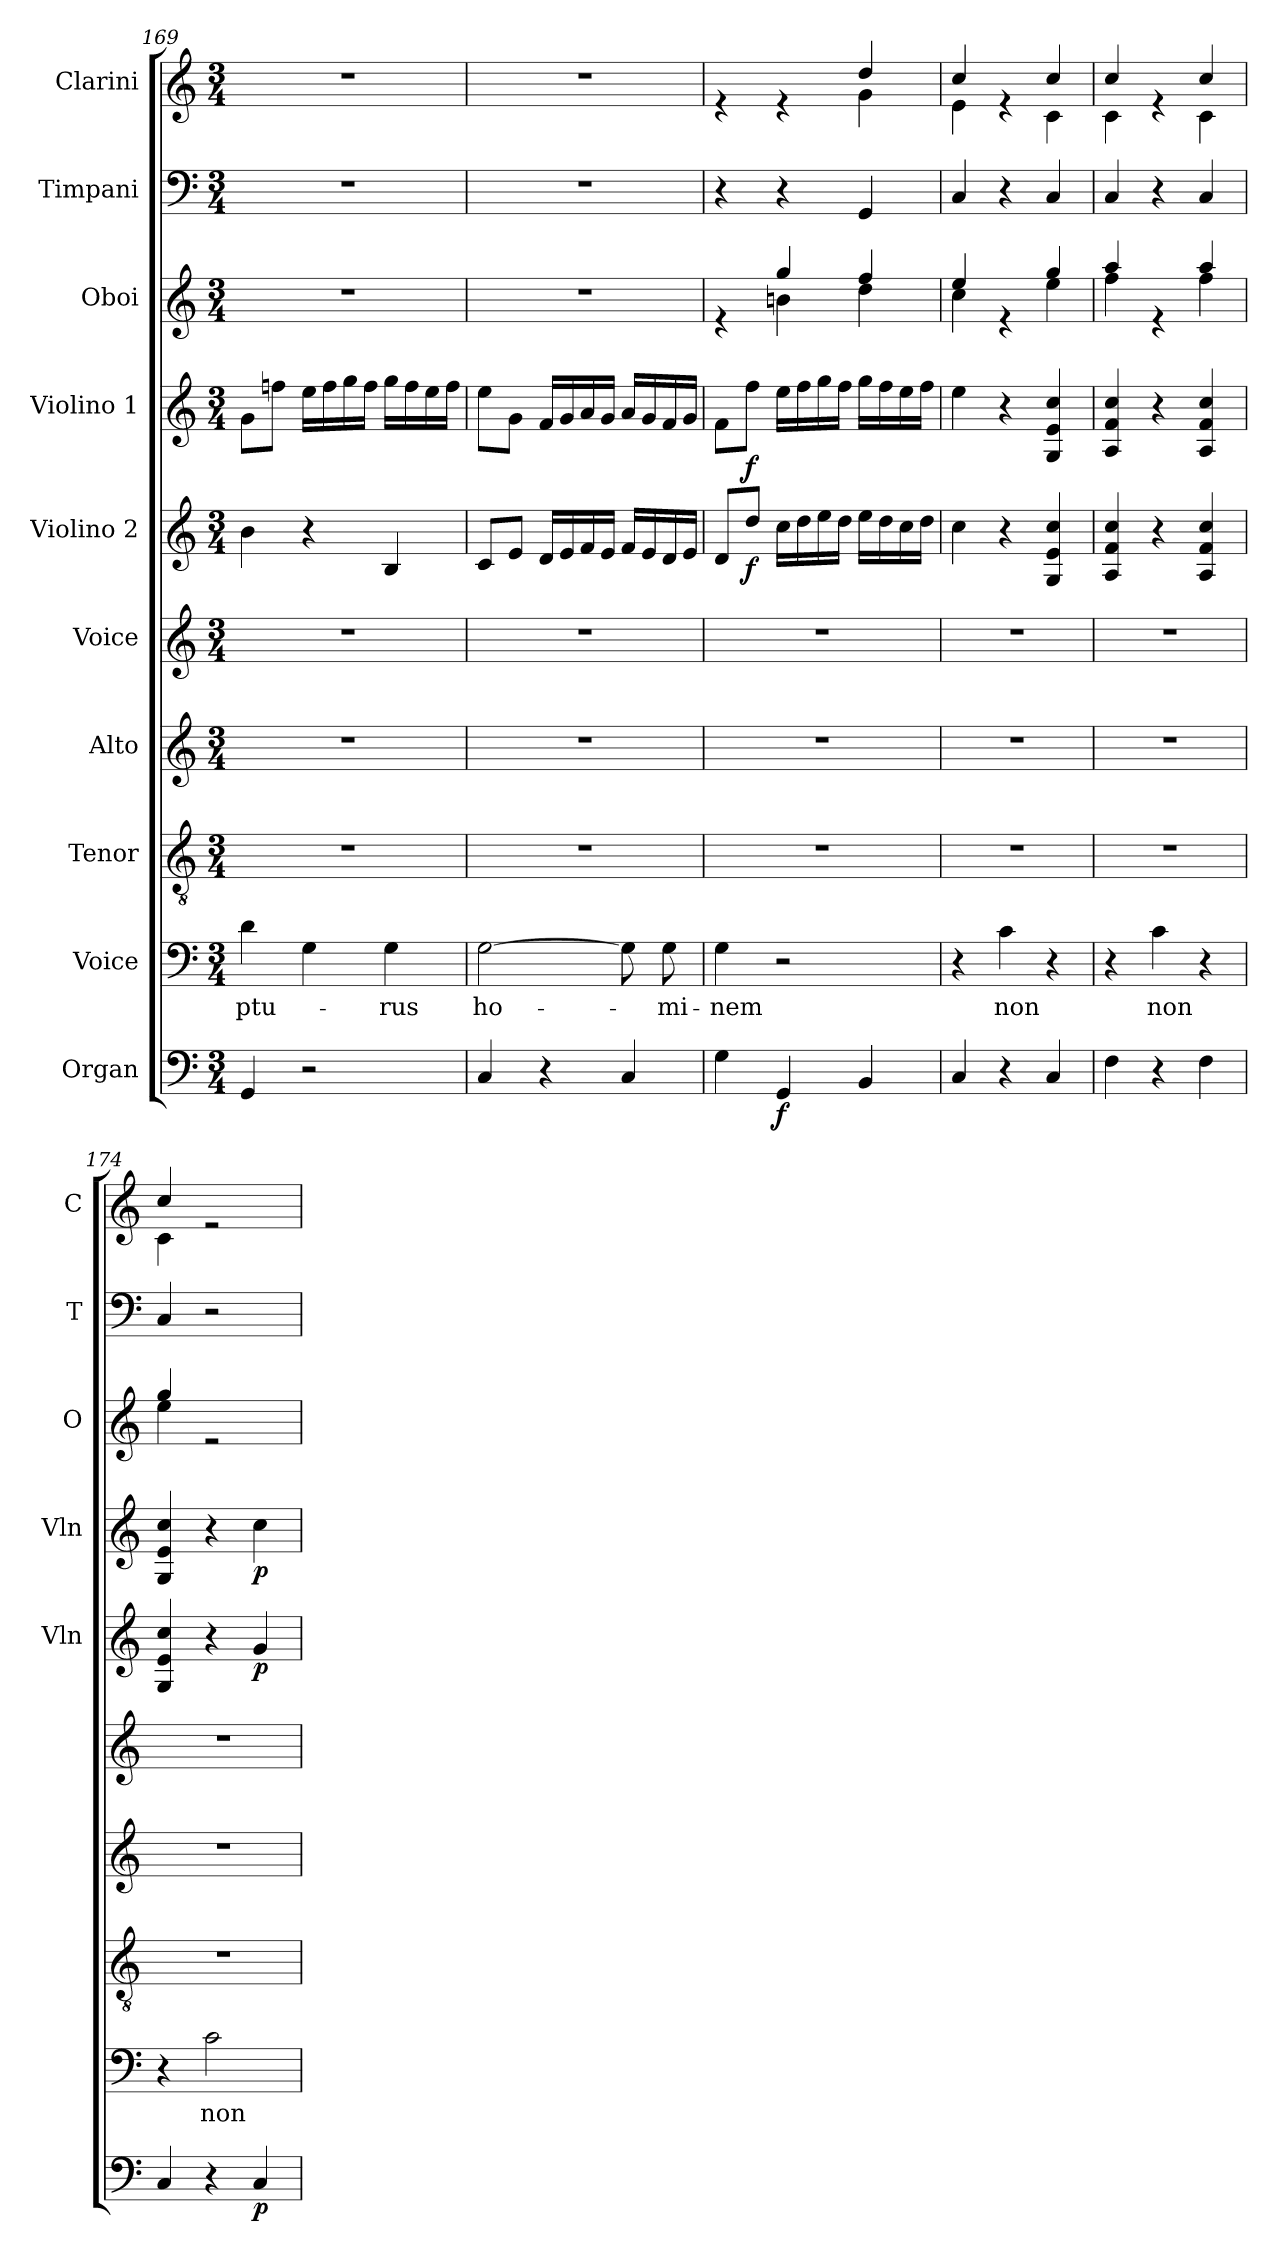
**kern	**dynam	**kern	**text	**kern	**kern	**kern	**kern	**dynam	**kern	**dynam	**kern	**kern	**kern
*part10	*part10	*part9	*part9	*part8	*part7	*part6	*part5	*part5	*part4	*part4	*part3	*part2	*part1
*staff10	*staff10	*staff9	*staff9	*staff8	*staff7	*staff6	*staff5	*staff5	*staff4	*staff4	*staff3	*staff2	*staff1
*I"Organ	*	*I"Voice	*	*I"Tenor	*I"Alto	*I"Voice	*I"Violino 2	*	*I"Violino 1	*	*I"Oboi	*I"Timpani	*I"Clarini
*	*	*	*	*	*	*	*I'Vln	*	*I'Vln	*	*I'O	*I'T	*I'C
!!LO:LB:g=z
*clefF4	*	*clefF4	*	*clefGv2	*clefG2	*clefG2	*clefG2	*	*clefG2	*	*clefG2	*clefF4	*clefG2
*k[]	*	*k[]	*	*k[]	*k[]	*k[]	*k[]	*	*k[]	*	*k[]	*k[]	*k[]
*M3/4	*	*M3/4	*	*M3/4	*M3/4	*M3/4	*M3/4	*	*M3/4	*	*M3/4	*M3/4	*M3/4
=169	=169	=169	=169	=169	=169	=169	=169	=169	=169	=169	=169	=169	=169
!	!	!	!LO:LY:b	!	!	!	!	!	!	!	!	!	!
4GG/	.	4d\	-ptu-	2.r	2.r	2.r	4b\	.	8g\L	.	2.r	2.r	2.r
.	.	.	.	.	.	.	.	.	8ffn\J	.	.	.	.
2r	.	4G\	.	.	.	.	4r	.	16ee\LL	.	.	.	.
.	.	.	.	.	.	.	.	.	16ff\	.	.	.	.
.	.	.	.	.	.	.	.	.	16gg\	.	.	.	.
.	.	.	.	.	.	.	.	.	16ff\JJ	.	.	.	.
!	!	!	!LO:LY:b	!	!	!	!	!	!	!	!	!	!
.	.	4G\	-rus	.	.	.	4B/	.	16gg\LL	.	.	.	.
.	.	.	.	.	.	.	.	.	16ff\	.	.	.	.
.	.	.	.	.	.	.	.	.	16ee\	.	.	.	.
.	.	.	.	.	.	.	.	.	16ff\JJ	.	.	.	.
=170	=170	=170	=170	=170	=170	=170	=170	=170	=170	=170	=170	=170	=170
!	!	!	!LO:LY:b	!	!	!	!	!	!	!	!	!	!
4C/	.	[2G\	ho-	2.r	2.r	2.r	8c/L	.	8ee\L	.	2.r	2.r	2.r
.	.	.	.	.	.	.	8e/J	.	8g\J	.	.	.	.
4r	.	.	.	.	.	.	16d/LL	.	16f/LL	.	.	.	.
.	.	.	.	.	.	.	16e/	.	16g/	.	.	.	.
.	.	.	.	.	.	.	16f/	.	16a/	.	.	.	.
.	.	.	.	.	.	.	16e/JJ	.	16g/JJ	.	.	.	.
4C/	.	8G\]	.	.	.	.	16f/LL	.	16a/LL	.	.	.	.
.	.	.	.	.	.	.	16e/	.	16g/	.	.	.	.
!	!	!	!LO:LY:b	!	!	!	!	!	!	!	!	!	!
.	.	8G\	-mi-	.	.	.	16d/	.	16f/	.	.	.	.
.	.	.	.	.	.	.	16e/JJ	.	16g/JJ	.	.	.	.
=171	=171	=171	=171	=171	=171	=171	=171	=171	=171	=171	=171	=171	=171
!	!	!	!LO:LY:b	!	!	!	!	!	!	!	!	!	!
*	*	*	*	*	*	*	*	*	*	*	*^	*	*^
4G\	.	4G\	-nem	2.r	2.r	2.r	8d/L	.	8f\L	.	4re	4ryy	4r	4re	2ryy
!	!	!	!	!	!	!	!	!LO:DY:b	!	!LO:DY:b	!	!	!	!	!
.	.	.	.	.	.	.	8dd/J	f	8ff\J	f	.	.	.	.	.
!	!LO:DY:b	!	!	!	!	!	!	!	!	!	!	!	!	!	!
4GG/	f	2r	.	.	.	.	16cc\LL	.	16ee\LL	.	4gg/	4bn\	4r	4re	.
.	.	.	.	.	.	.	16dd\	.	16ff\	.	.	.	.	.	.
.	.	.	.	.	.	.	16ee\	.	16gg\	.	.	.	.	.	.
.	.	.	.	.	.	.	16dd\JJ	.	16ff\JJ	.	.	.	.	.	.
4BB/	.	.	.	.	.	.	16ee\LL	.	16gg\LL	.	4ff/	4dd\	4GG/	4dd/	4g\
.	.	.	.	.	.	.	16dd\	.	16ff\	.	.	.	.	.	.
.	.	.	.	.	.	.	16cc\	.	16ee\	.	.	.	.	.	.
.	.	.	.	.	.	.	16dd\JJ	.	16ff\JJ	.	.	.	.	.	.
=172	=172	=172	=172	=172	=172	=172	=172	=172	=172	=172	=172	=172	=172	=172	=172
4C/	.	4r	.	2.r	2.r	2.r	4cc\	.	4ee\	.	4ee/	4cc\	4C/	4cc/	4e\
!	!	!	!LO:LY:b	!	!	!	!	!	!	!	!	!	!	!	!
4r	.	4c\	non	.	.	.	4r	.	4r	.	4re	4ryy	4r	4re	4ryy
4C/	.	4r	.	.	.	.	4G/ 4e/ 4cc/	.	4G/ 4e/ 4cc/	.	4gg/	4ee\	4C/	4cc/	4c\
=173	=173	=173	=173	=173	=173	=173	=173	=173	=173	=173	=173	=173	=173	=173	=173
4F\	.	4r	.	2.r	2.r	2.r	4A/ 4f/ 4cc/	.	4A/ 4f/ 4cc/	.	4aa/	4ff\	4C/	4cc/	4c\
!	!	!	!LO:LY:b	!	!	!	!	!	!	!	!	!	!	!	!
4r	.	4c\	non	.	.	.	4r	.	4r	.	4re	4ryy	4r	4re	4ryy
4F\	.	4r	.	.	.	.	4A/ 4f/ 4cc/	.	4A/ 4f/ 4cc/	.	4aa/	4ff\	4C/	4cc/	4c\
=174	=174	=174	=174	=174	=174	=174	=174	=174	=174	=174	=174	=174	=174	=174	=174
4C/	.	4r	.	2.r	2.r	2.r	4G/ 4e/ 4cc/	.	4G/ 4e/ 4cc/	.	4gg/	4ee\	4C/	4cc/	4c\
!	!	!	!LO:LY:b	!	!	!	!	!	!	!	!	!	!	!	!
4r	.	2c\	non	.	.	.	4r	.	4r	.	2re	2ryy	2r	2re	2ryy
!	!LO:DY:b	!	!	!	!	!	!	!LO:DY:b	!	!LO:DY:b	!	!	!	!	!
4C/	p	.	.	.	.	.	4g/	p	4cc\	p	.	.	.	.	.
*	*	*	*	*	*	*	*	*	*	*	*v	*v	*	*v	*v
=	=	=	=	=	=	=	=	=	=	=	=	=	=
*-	*-	*-	*-	*-	*-	*-	*-	*-	*-	*-	*-	*-	*-
